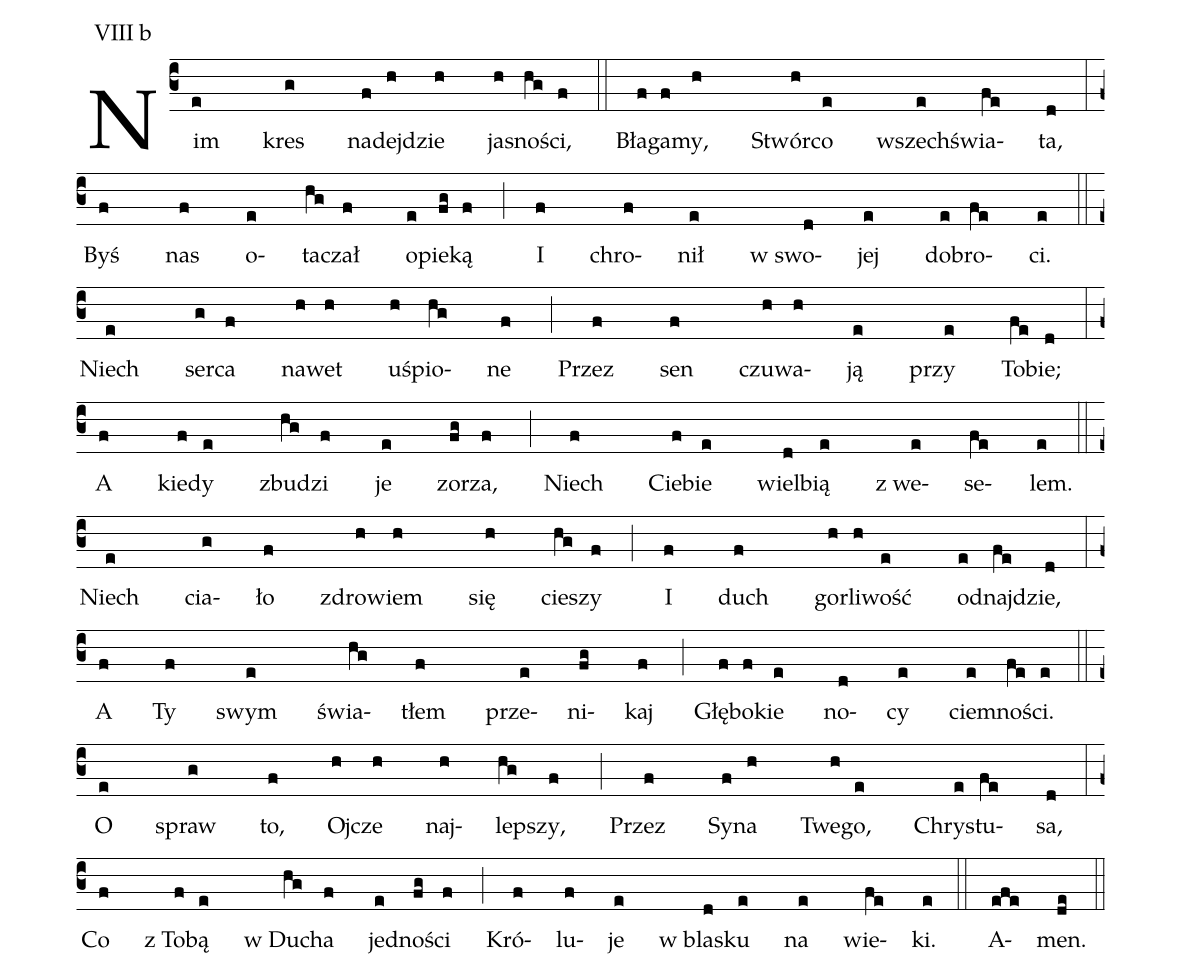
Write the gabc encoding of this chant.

annotation: VIII b;
%%
(c3)Nim(e) kres(g) na(f)dej(h)dzie(h) ja(h)sno(hg)ści,(f) (::)
Bła(f)ga(f)my,(h) Stwór(h)co(e) wszech(e)świa(fe)ta,(d) (:) (z)
Byś(f) nas(f) o(e)ta(hg)czał(f) o(e)pie(fg)ką(f) (;)
I(f) chro(f)nił(e) w swo(d)jej(e) do(e)bro(fe)ci.(e) (::) (z)

Niech(e) ser(g)ca(f) na(h)wet(h) u(h)śpio(hg)ne(f) (;)
Przez(f) sen(f) czu(h)wa(h)ją(e) przy(e) To(fe)bie;(d) (:) (z)
A(f) kie(f)dy(e) zbu(hg)dzi(f) je(e) zo(fg)rza,(f) (;)
Niech(f) Cie(f)bie(e) wiel(d)bią(e) z we(e)se(fe)lem.(e) (::) (z)

Niech(e) cia(g)ło(f) zdro(h)wiem(h) się(h) cie(hg)szy(f) (;)
I(f) duch(f) gor(h)li(h)wość(e) od(e)naj(fe)dzie,(d) (:) (z)
A(f) Ty(f) swym(e) świa(hg)tłem(f) prze(e)ni(fg)kaj(f) (;)
Głę(f)bo(f)kie(e) no(d)cy(e) ciem(e)no(fe)ści.(e) (::) (z)

O(e) spraw(g) to,(f) Oj(h)cze(h) naj(h)lep(hg)szy,(f) (;)
Przez(f) Sy(f)na(h) Twe(h)go,(e) Chry(e)stu(fe)sa,(d) (:) (z)
Co(f) z To(f)bą(e) w Du(hg)cha(f) jed(e)no(fg)ści(f) (;)
Kró(f)lu(f)je(e) w bla(d)sku(e) na(e) wie(fe)ki.(e) (::)
A(efe)men.(de) (::) (z)
